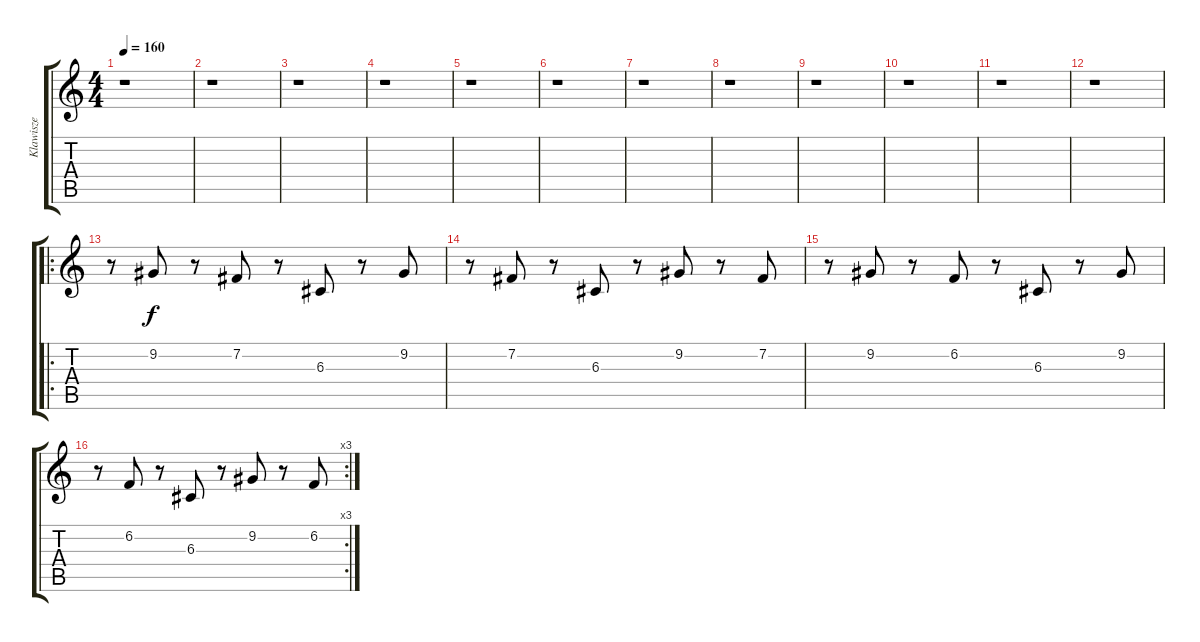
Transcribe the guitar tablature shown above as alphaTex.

\track ("Klawisze" "Klawisze") {instrument synthstrings2}
\staff {score tabs}
\tuning (E4 B3 G3 D3 A2 E2) {hide}
\ts (4 4)
\tempo 160
\clef g2
\ks c
r.1{dy f} |
r.1 |
r.1 |
r.1 |
r.1 |
r.1 |
r.1 |
r.1 |
r.1 |
r.1 |
r.1 |
r.1 |
\ro
r.8 9.2.8 r.8 7.2.8 r.8 6.3.8 r.8 9.2.8 |
r.8 7.2.8 r.8 6.3.8 r.8 9.2.8 r.8 7.2.8 |
r.8 9.2.8 r.8 6.2.8 r.8 6.3.8 r.8 9.2.8 |
\rc 3
r.8 6.2.8 r.8 6.3.8 r.8 9.2.8 r.8 6.2.8
